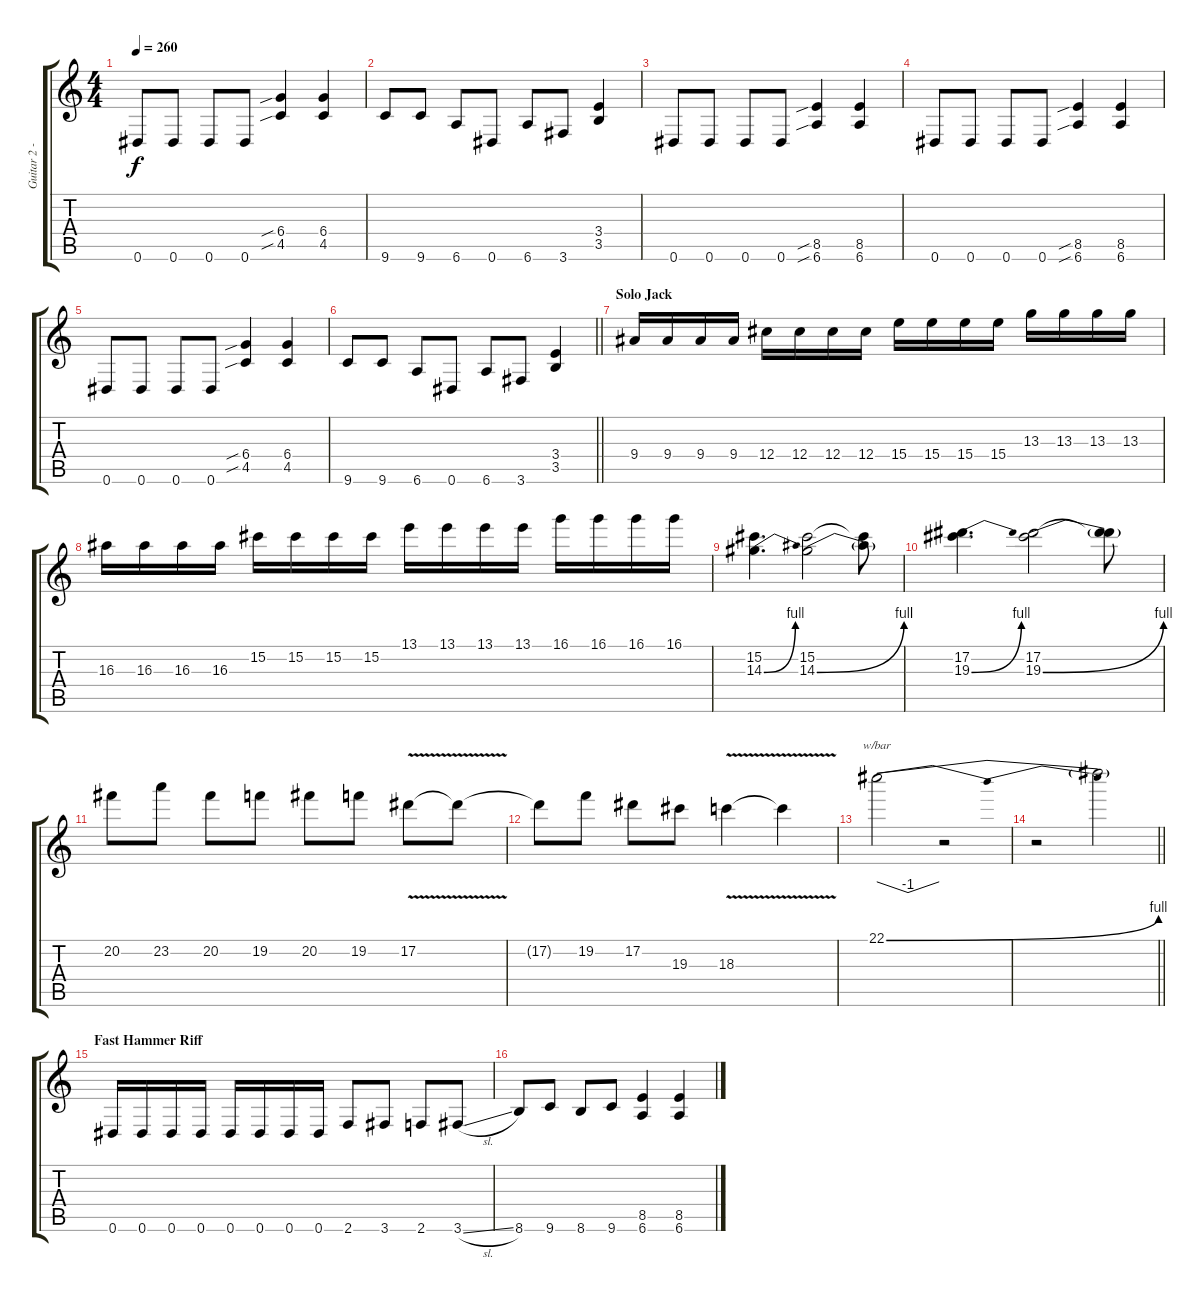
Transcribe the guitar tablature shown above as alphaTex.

\track ("Guitar 2 - Jack Owen" "Guitar 2 -") {instrument distortionguitar}
\staff {score tabs}
\tuning (Eb4 Bb3 Gb3 Db3 Ab2 Eb2) {hide}
\ts (4 4)
\tempo 260
\clef g2
\ks c
0.6.8{dy f} 0.6.8 0.6.8 0.6.8 (6.4{sib} 4.5{sib}).4 (6.4 4.5).4 |
9.6.8 9.6.8 6.6.8 0.6.8 6.6.8 3.6.8 (3.4 3.5).4 |
0.6.8 0.6.8 0.6.8 0.6.8 (8.5{sib} 6.6{sib}).4 (8.5 6.6).4 |
0.6.8 0.6.8 0.6.8 0.6.8 (8.5{sib} 6.6{sib}).4 (8.5 6.6).4 |
0.6.8 0.6.8 0.6.8 0.6.8 (6.4{sib} 4.5{sib}).4 (6.4 4.5).4 |
\barLineRight lightlight
9.6.8 9.6.8 6.6.8 0.6.8 6.6.8 3.6.8 (3.4 3.5).4 |
\section ("" "Solo Jack")
9.4.16 9.4.16 9.4.16 9.4.16 12.4.16 12.4.16 12.4.16 12.4.16 15.4.16 15.4.16 15.4.16 15.4.16 13.3.16 13.3.16 13.3.16 13.3.16 |
16.3.16 16.3.16 16.3.16 16.3.16 15.2.16 15.2.16 15.2.16 15.2.16 13.1.16 13.1.16 13.1.16 13.1.16 16.1.16 16.1.16 16.1.16 16.1.16 |
(15.2 14.3{be (bend 0 0 60 4)}).4{d} (15.2 14.3{be (bend 0 0 60 4)}).2 (15.2{t} 14.3{t}).8 |
(17.2 19.3{be (bend 0 0 60 4)}).4{d} (17.2 19.3{be (bend 0 0 60 4)}).2 (17.2{t} 19.3{t}).8 |
20.2.8 23.2.8 20.2.8 19.2.8 20.2.8 19.2.8 17.2{v}.8 17.2{t}.8 |
17.2{t}.8 19.2.8 17.2.8 19.3.8 18.3{v}.4 18.3{t}.4 |
22.1{be (bend 0 0 60 4)}.2{tbe (dip default 0 0 30 -4 60 0)} r.2 |
\barLineRight lightlight
r.2 22.1{t}.2 |
\section ("" "Fast Hammer Riff")
0.6.16 0.6.16 0.6.16 0.6.16 0.6.16 0.6.16 0.6.16 0.6.16 2.6.8 3.6.8 2.6.8 3.6{sl}.8 |
8.6.8 9.6.8 8.6.8 9.6.8 (8.5 6.6).4 (8.5 6.6).4
